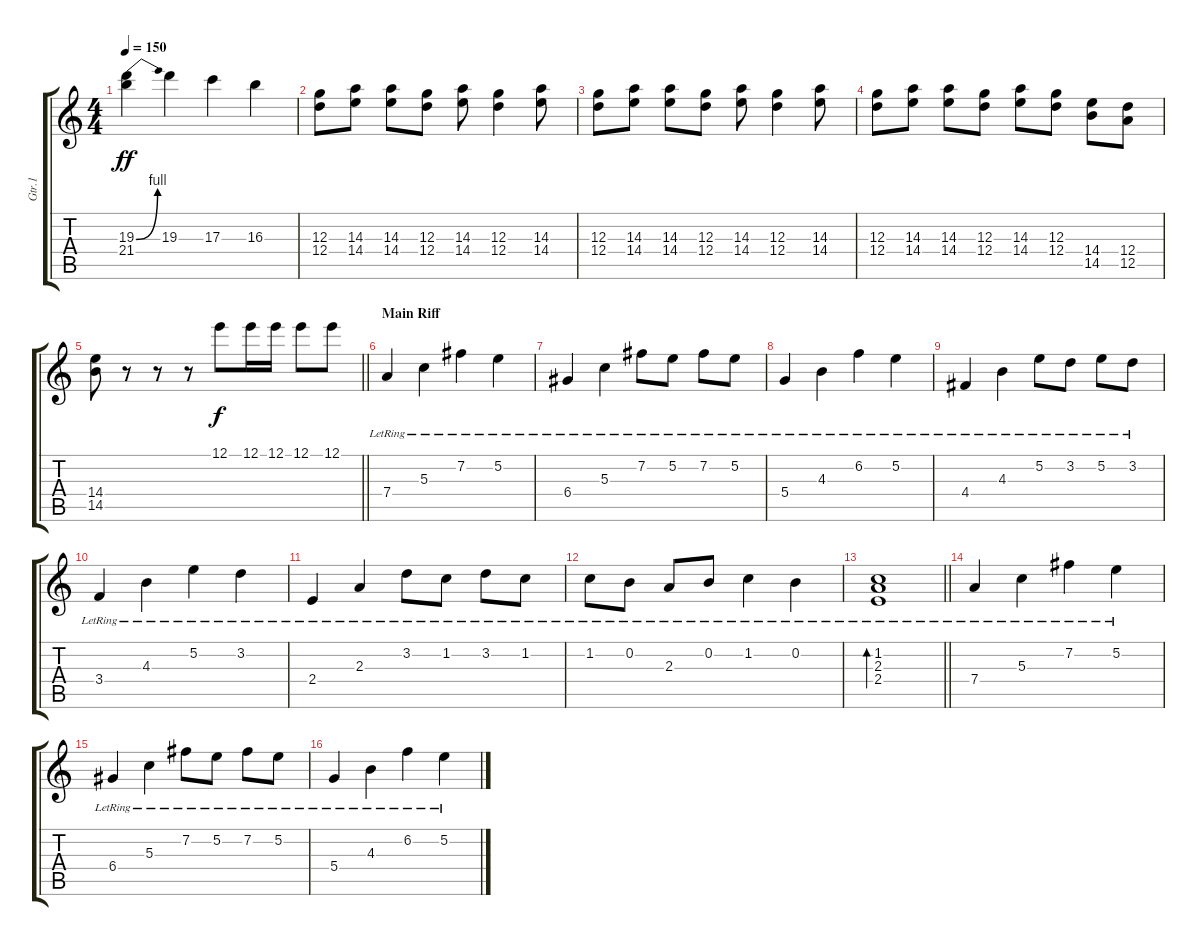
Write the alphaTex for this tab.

\track ("Gtr.1" "Gtr.1") {instrument overdrivenguitar}
\staff {score tabs}
\tuning (E4 B3 G3 D3 A2 E2) {hide}
\ts (4 4)
\tempo 150
\clef g2
\ks c
(19.3{be (bend 0 0 60 4)} 21.4).4{dy ff} 19.3.4 17.3.4 16.3.4 |
(12.3 12.4).8 (14.3 14.4).8 (14.3 14.4).8 (12.3 12.4).8 (14.3 14.4).8 (12.3 12.4).4 (14.3 14.4).8 |
(12.3 12.4).8 (14.3 14.4).8 (14.3 14.4).8 (12.3 12.4).8 (14.3 14.4).8 (12.3 12.4).4 (14.3 14.4).8 |
(12.3 12.4).8 (14.3 14.4).8 (14.3 14.4).8 (12.3 12.4).8 (14.3 14.4).8 (12.3 12.4).8 (14.4 14.5).8 (12.4 12.5).8 |
\barLineRight lightlight
(14.4 14.5).8 r.8 r.8 r.8 12.1.8{dy f} 12.1.16 12.1.16 12.1.8 12.1.8 |
\section ("" "Main Riff")
7.4{lr}.4 5.3{lr}.4 7.2{lr}.4 5.2{lr}.4 |
6.4{lr}.4 5.3{lr}.4 7.2{lr}.8 5.2{lr}.8 7.2{lr}.8 5.2{lr}.8 |
5.4{lr}.4 4.3{lr}.4 6.2{lr}.4 5.2{lr}.4 |
4.4{lr}.4 4.3{lr}.4 5.2{lr}.8 3.2{lr}.8 5.2{lr}.8 3.2{lr}.8 |
3.4{lr}.4 4.3{lr}.4 5.2{lr}.4 3.2{lr}.4 |
2.4{lr}.4 2.3{lr}.4 3.2{lr}.8 1.2{lr}.8 3.2{lr}.8 1.2{lr}.8 |
1.2{lr}.8 0.2{lr}.8 2.3{lr}.8 0.2{lr}.8 1.2{lr}.4 0.2{lr}.4 |
\barLineRight lightlight
(1.2{lr} 2.3{lr} 2.4{lr}).1{bd 480} |
7.4{lr}.4 5.3{lr}.4 7.2{lr}.4 5.2{lr}.4 |
6.4{lr}.4 5.3{lr}.4 7.2{lr}.8 5.2{lr}.8 7.2{lr}.8 5.2{lr}.8 |
5.4{lr}.4 4.3{lr}.4 6.2{lr}.4 5.2{lr}.4
